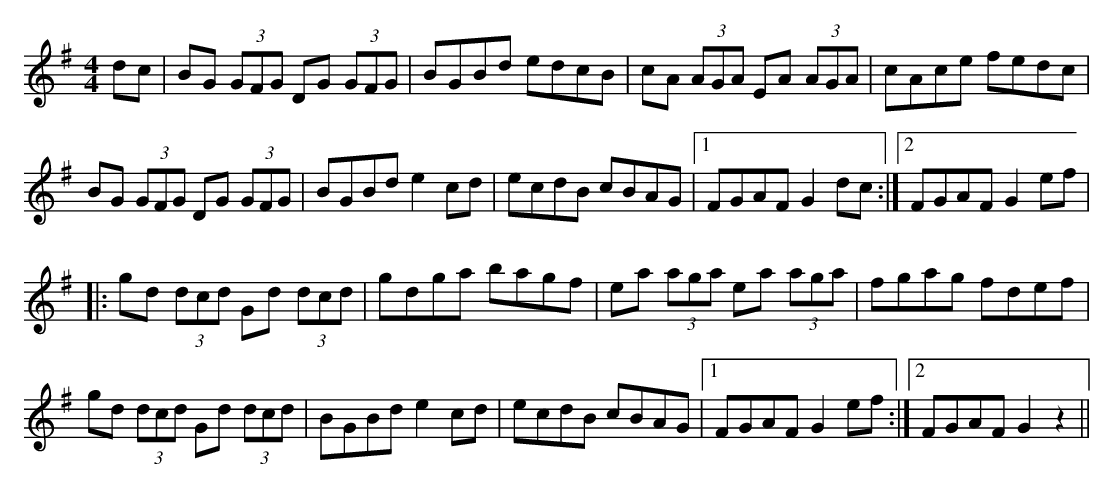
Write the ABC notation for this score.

X:1
M:4/4
K:G
dc|BG (3GFG DG (3GFG|BGBd edcB|cA (3AGA EA (3AGA|cAce fedc|
BG (3GFG DG (3GFG|BGBd e2 cd|ecdB cBAG|1 FGAF G2 dc :|2 FGAF G2 ef|
|:gd (3dcd Gd (3dcd|gdga bagf|ea (3aga ea (3aga|fgag fdef|
gd (3dcd Gd (3dcd|BGBd e2 cd|ecdB cBAG|1 FGAF G2 ef :|2 FGAF G2 z2||
